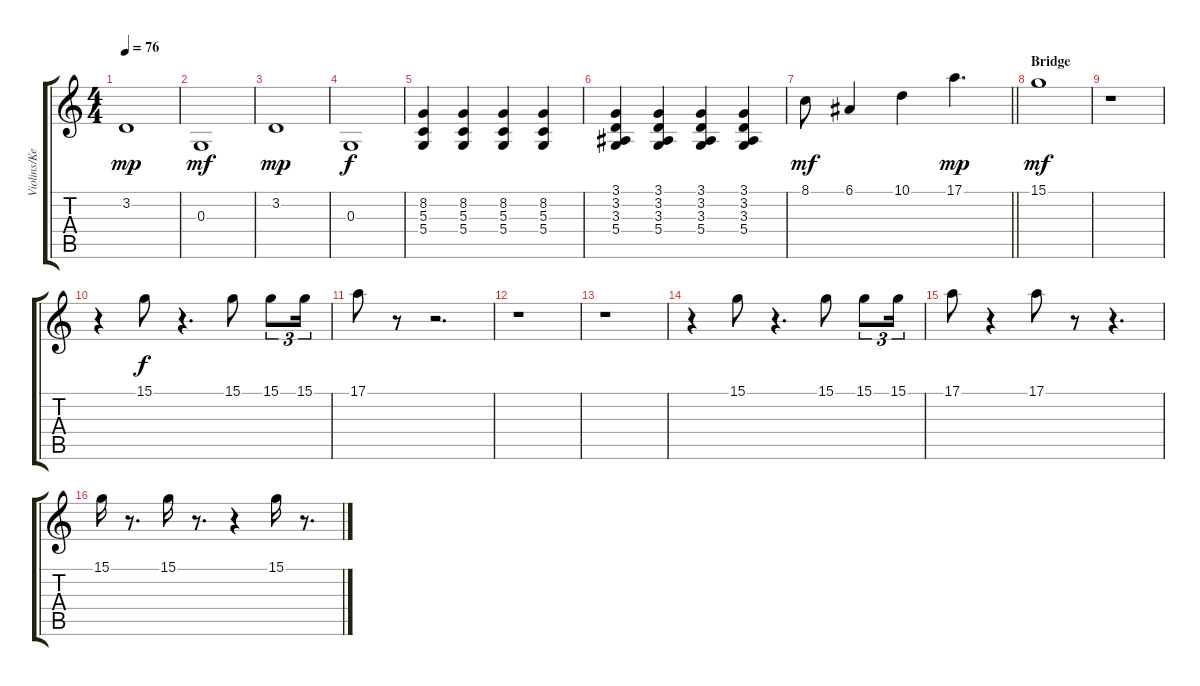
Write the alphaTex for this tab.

\track ("Violins/Keys" "Violins/Ke") {instrument tremolostrings}
\staff {score tabs}
\tuning (E4 B3 G3 D3 A2 E2) {hide}
\ts (4 4)
\tempo 76
\clef g2
\ks c
3.2.1{dy mp} |
0.3.1{dy mf} |
3.2.1{dy mp} |
0.3.1{dy f} |
(8.2 5.3 5.4).4{volume 10 instrument pizzicatostrings} (8.2 5.3 5.4).4 (8.2 5.3 5.4).4 (8.2 5.3 5.4).4 |
(3.1 3.2 3.3 5.4).4 (3.1 3.2 3.3 5.4).4 (3.1 3.2 3.3 5.4).4 (3.1 3.2 3.3 5.4).4 |
\barLineRight lightlight
8.1.8{dy mf volume 13 instrument tremolostrings} 6.1.4 10.1.4 17.1.4{d dy mp} |
\section ("" "Bridge")
15.1.1{dy mf volume 0} |
r.1 |
r.4 15.1.8{dy f volume 13} r.4{d} 15.1.8 15.1.8{tu (3 2)} 15.1.16{tu (3 2)} |
17.1.8 r.8 r.2{d} |
r.1 |
r.1 |
r.4 15.1.8 r.4{d} 15.1.8 15.1.8{tu (3 2)} 15.1.16{tu (3 2)} |
17.1.8 r.4 17.1.8 r.8 r.4{d} |
15.1.16 r.8{d} 15.1.16 r.8{d} r.4 15.1.16 r.8{d}
